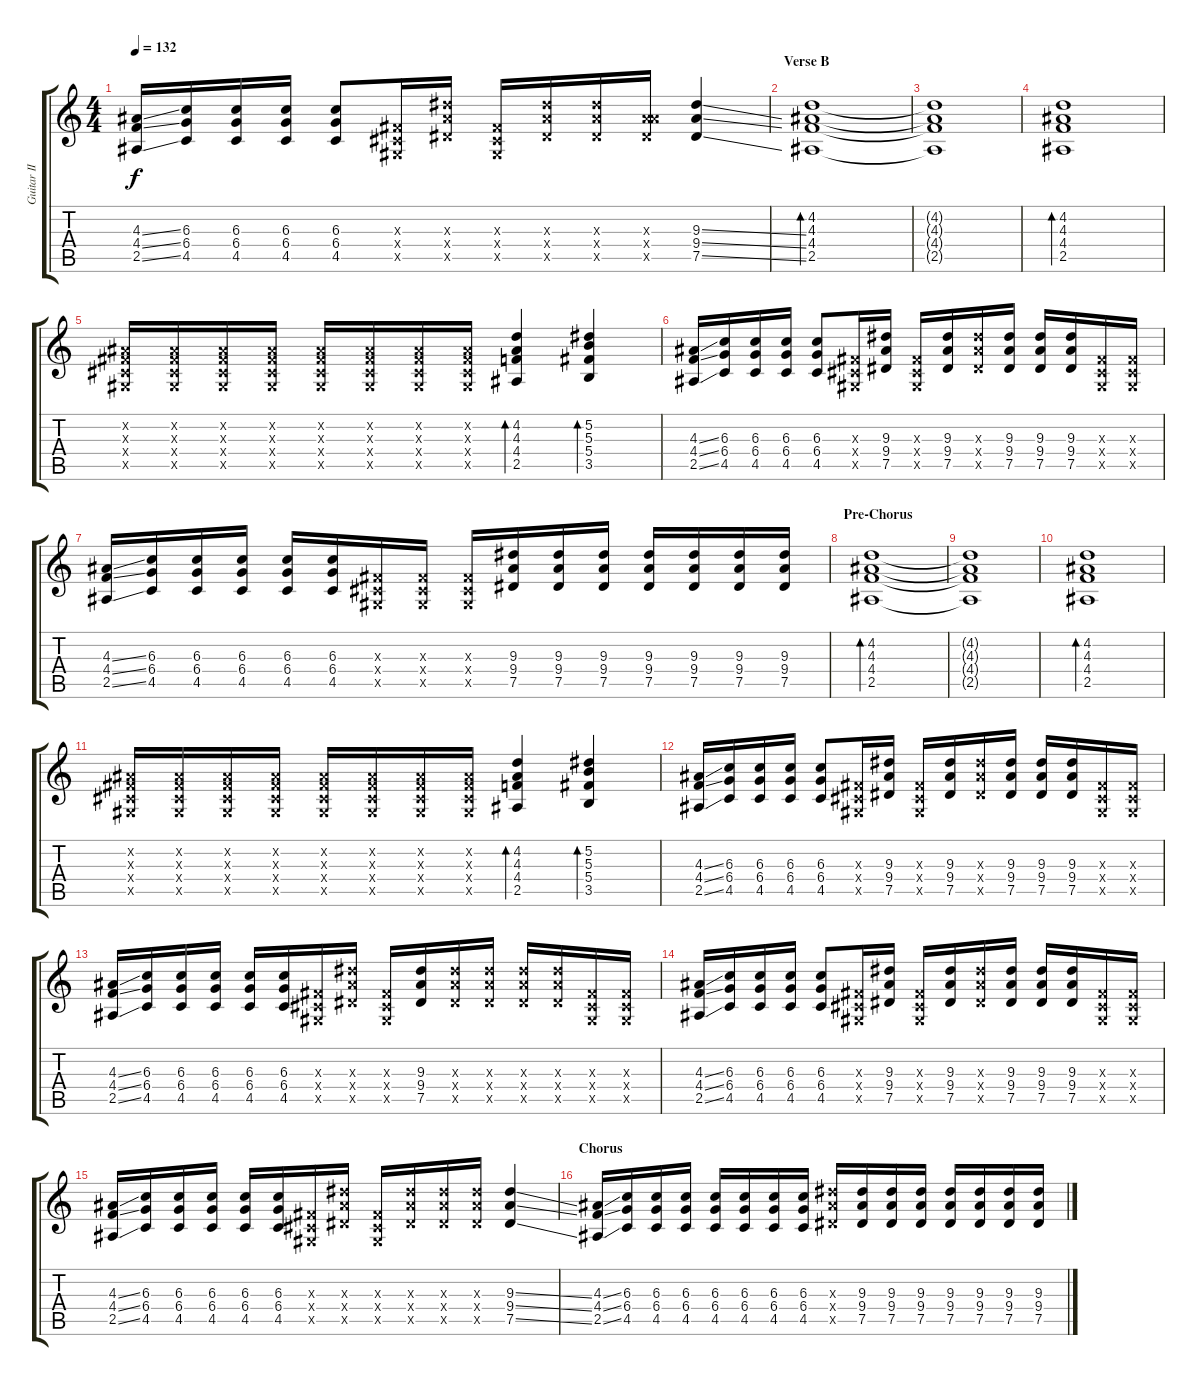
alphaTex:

\track ("Guitar II" "Guitar II") {instrument distortionguitar}
\staff {score tabs}
\tuning (Eb4 Bb3 Gb3 Db3 Ab2 Eb2) {hide}
\ts (4 4)
\tempo 132
\clef g2
\ks c
(4.3{ss} 4.4{ss} 2.5{ss}).16{dy f} (6.3 6.4 4.5).16 (6.3 6.4 4.5).16 (6.3 6.4 4.5).16 (6.3 6.4 4.5).8 (0.3{x} 0.4{x} 0.5{x}).16 (9.3{x} 9.4{x} 7.5{x}).16 (0.3{x} 0.4{x} 0.5{x}).16 (9.3{x} 9.4{x} 7.5{x}).16 (9.3{x} 9.4{x} 7.5{x}).16 (4.3{x} 9.4{x} 7.5{x}).16 (9.3{ss} 9.4{ss} 7.5{ss}).4 |
\section ("" "Verse B")
(4.2 4.3 4.4 2.5).1{bd 240} |
(4.2{t} 4.3{t} 4.4{t} 2.5{t}).1 |
(4.2 4.3 4.4 2.5).1{bd 60} |
(0.2{x} 0.3{x} 0.4{x} 0.5{x}).16 (0.2{x} 0.3{x} 0.4{x} 0.5{x}).16 (0.2{x} 0.3{x} 0.4{x} 0.5{x}).16 (0.2{x} 0.3{x} 0.4{x} 0.5{x}).16 (0.2{x} 0.3{x} 0.4{x} 0.5{x}).16 (0.2{x} 0.3{x} 0.4{x} 0.5{x}).16 (0.2{x} 0.3{x} 0.4{x} 0.5{x}).16 (0.2{x} 0.3{x} 0.4{x} 0.5{x}).16 (4.2 4.3 4.4 2.5).4{bd 120} (5.2 5.3 5.4 3.5).4{bd 120} |
(4.3{ss} 4.4{ss} 2.5{ss}).16 (6.3 6.4 4.5).16 (6.3 6.4 4.5).16 (6.3 6.4 4.5).16 (6.3 6.4 4.5).8 (0.3{x} 0.4{x} 0.5{x}).16 (9.3 9.4 7.5).16 (0.3{x} 0.4{x} 0.5{x}).16 (9.3 9.4 7.5).16 (9.3{x} 9.4{x} 7.5{x}).16 (9.3 9.4 7.5).16 (9.3 9.4 7.5).16 (9.3 9.4 7.5).16 (0.3{x} 0.4{x} 0.5{x}).16 (0.3{x} 0.4{x} 0.5{x}).16 |
(4.3{ss} 4.4{ss} 2.5{ss}).16 (6.3 6.4 4.5).16 (6.3 6.4 4.5).16 (6.3 6.4 4.5).16 (6.3 6.4 4.5).16 (6.3 6.4 4.5).16 (0.3{x} 0.4{x} 0.5{x}).16 (0.3{x} 0.4{x} 0.5{x}).16 (0.3{x} 0.4{x} 0.5{x}).16 (9.3 9.4 7.5).16 (9.3 9.4 7.5).16 (9.3 9.4 7.5).16 (9.3 9.4 7.5).16 (9.3 9.4 7.5).16 (9.3 9.4 7.5).16 (9.3 9.4 7.5).16 |
\section ("" "Pre-Chorus")
(4.2 4.3 4.4 2.5).1{bd 120} |
(4.2{t} 4.3{t} 4.4{t} 2.5{t}).1 |
(4.2 4.3 4.4 2.5).1{bd 60} |
(0.2{x} 0.3{x} 0.4{x} 0.5{x}).16 (0.2{x} 0.3{x} 0.4{x} 0.5{x}).16 (0.2{x} 0.3{x} 0.4{x} 0.5{x}).16 (0.2{x} 0.3{x} 0.4{x} 0.5{x}).16 (0.2{x} 0.3{x} 0.4{x} 0.5{x}).16 (0.2{x} 0.3{x} 0.4{x} 0.5{x}).16 (0.2{x} 0.3{x} 0.4{x} 0.5{x}).16 (0.2{x} 0.3{x} 0.4{x} 0.5{x}).16 (4.2 4.3 4.4 2.5).4{bd 60} (5.2 5.3 5.4 3.5).4{bd 60} |
(4.3{ss} 4.4{ss} 2.5{ss}).16 (6.3 6.4 4.5).16 (6.3 6.4 4.5).16 (6.3 6.4 4.5).16 (6.3 6.4 4.5).8 (0.3{x} 0.4{x} 0.5{x}).16 (9.3 9.4 7.5).16 (0.3{x} 0.4{x} 0.5{x}).16 (9.3 9.4 7.5).16 (9.3{x} 9.4{x} 7.5{x}).16 (9.3 9.4 7.5).16 (9.3 9.4 7.5).16 (9.3 9.4 7.5).16 (0.3{x} 0.4{x} 0.5{x}).16 (0.3{x} 0.4{x} 0.5{x}).16 |
(4.3{ss} 4.4{ss} 2.5{ss}).16 (6.3 6.4 4.5).16 (6.3 6.4 4.5).16 (6.3 6.4 4.5).16 (6.3 6.4 4.5).16 (6.3 6.4 4.5).16 (0.3{x} 0.4{x} 0.5{x}).16 (9.3{x} 9.4{x} 7.5{x}).16 (0.3{x} 0.4{x} 0.5{x}).16 (9.3 9.4 7.5).16 (9.3{x} 9.4{x} 7.5{x}).16 (9.3{x} 9.4{x} 7.5{x}).16 (9.3{x} 9.4{x} 7.5{x}).16 (9.3{x} 9.4{x} 7.5{x}).16 (0.3{x} 0.4{x} 0.5{x}).16 (0.3{x} 0.4{x} 0.5{x}).16 |
(4.3{ss} 4.4{ss} 2.5{ss}).16 (6.3 6.4 4.5).16 (6.3 6.4 4.5).16 (6.3 6.4 4.5).16 (6.3 6.4 4.5).8 (0.3{x} 0.4{x} 0.5{x}).16 (9.3 9.4 7.5).16 (0.3{x} 0.4{x} 0.5{x}).16 (9.3 9.4 7.5).16 (9.3{x} 9.4{x} 7.5{x}).16 (9.3 9.4 7.5).16 (9.3 9.4 7.5).16 (9.3 9.4 7.5).16 (0.3{x} 0.4{x} 0.5{x}).16 (0.3{x} 0.4{x} 0.5{x}).16 |
(4.3{ss} 4.4{ss} 2.5{ss}).16 (6.3 6.4 4.5).16 (6.3 6.4 4.5).16 (6.3 6.4 4.5).16 (6.3 6.4 4.5).16 (6.3 6.4 4.5).16 (0.3{x} 0.4{x} 0.5{x}).16 (9.3{x} 9.4{x} 7.5{x}).16 (0.3{x} 0.4{x} 0.5{x}).16 (9.3{x} 9.4{x} 7.5{x}).16 (9.3{x} 9.4{x} 7.5{x}).16 (9.3{x} 9.4{x} 7.5{x}).16 (9.3{ss} 9.4{ss} 7.5{ss}).4 |
\section ("" "Chorus")
(4.3{ss} 4.4{ss} 2.5{ss}).16 (6.3 6.4 4.5).16 (6.3 6.4 4.5).16 (6.3 6.4 4.5).16 (6.3 6.4 4.5).16 (6.3 6.4 4.5).16 (6.3 6.4 4.5).16 (6.3 6.4 4.5).16 (9.3{x} 9.4{x} 7.5{x}).16 (9.3 9.4 7.5).16 (9.3 9.4 7.5).16 (9.3 9.4 7.5).16 (9.3 9.4 7.5).16 (9.3 9.4 7.5).16 (9.3 9.4 7.5).16 (9.3 9.4 7.5).16
